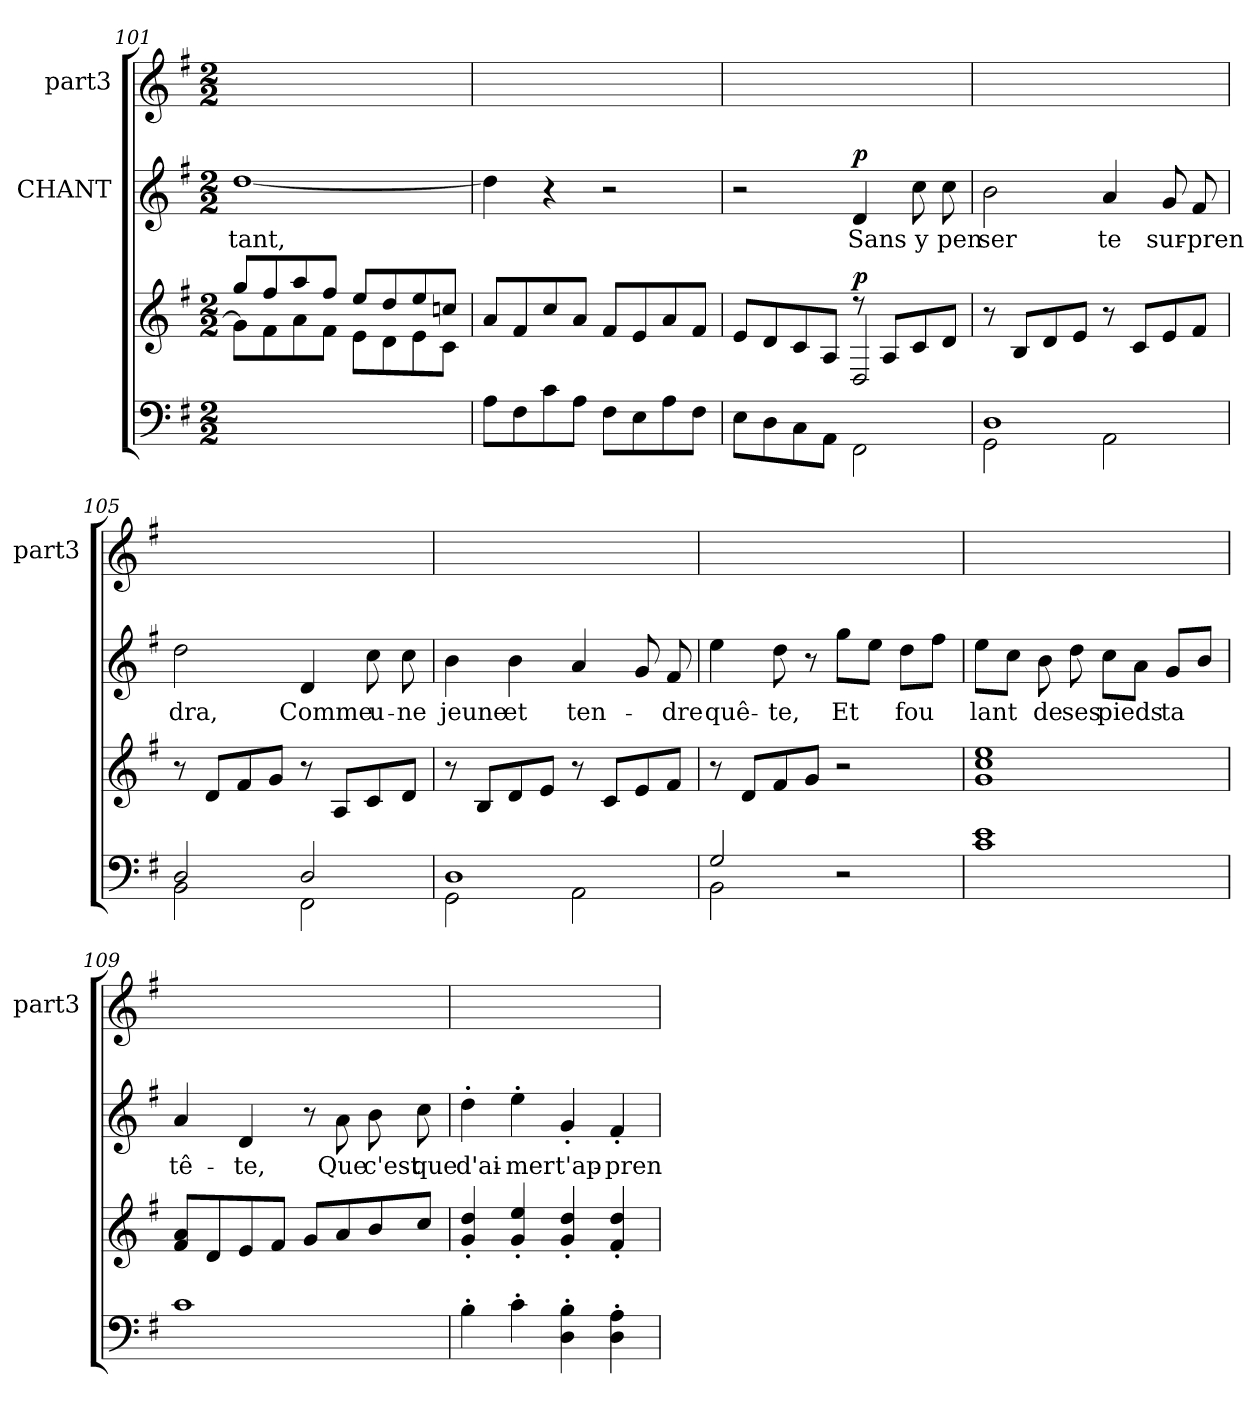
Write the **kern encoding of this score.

**kern	**kern	**dynam	**kern	**text	**dynam	**kern
*part3	*part3	*part3	*part2	*part2	*part2	*part1
*staff4	*staff3	*staff3/4	*staff2	*staff2	*staff2	*staff1
*	*	*	*I"CHANT	*	*	*I"part3
*	*	*	*	*	*	*I'part3
!!LO:LB:g=z
*clefF4	*clefG2	*	*clefG2	*	*	*clefG2
*k[f#]	*k[f#]	*	*k[f#]	*	*	*k[f#]
*M2/2	*M2/2	*	*M2/2	*	*	*M2/2
=101	=101	=101	=101	=101	=101	=101
*	*^	*	*	*	*	*
1ryy	8ggi/L	8gj\L]	.	[1ddi/	tant,	.	1ryy
.	8ff#i/	8f#j\	.	.	.	.	.
.	8aai/	8aj\	.	.	.	.	.
.	8ff#i/J	8f#j\J	.	.	.	.	.
.	8eei/L	8ej\L	.	.	.	.	.
.	8ddi/	8dj\	.	.	.	.	.
.	8eei/	8ej\	.	.	.	.	.
.	8ccni/J	8cj\J	.	.	.	.	.
*	*v	*v	*	*	*	*	*
=102	=102	=102	=102	=102	=102	=102
8Aj\L	8ai/L	.	4ddi\]	.	.	1ryy
8F#j\	8f#i/	.	.	.	.	.
8cj\	8cci/	.	4r	.	.	.
8Aj\J	8ai/J	.	.	.	.	.
8F#j\L	8f#i/L	.	2r	.	.	.
8Ej\	8ei/	.	.	.	.	.
8Aj\	8ai/	.	.	.	.	.
8F#j\J	8f#i/J	.	.	.	.	.
=103	=103	=103	=103	=103	=103	=103
*	*^	*	*	*	*	*
8Ej\L	8ei/L	8ryy	.	2r	.	.	1ryy
8Dj\	8di/	8ryy	.	.	.	.	.
8Cj\	8ci/	8ryy	.	.	.	.	.
8AAj\J	8Ai/J	8ryy	.	.	.	.	.
!	!	!	!LO:DY:a	!	!	!LO:DY:a	!
2FF#j\	8r	2DZ/	p	4di/	Sans	p	.
.	8Ai/L	.	.	.	.	.	.
.	8ci/	.	.	8cci\	y	.	.
.	8di/J	.	.	8cci\	pen	.	.
*	*v	*v	*	*	*	*	*
=104	=104	=104	=104	=104	=104	=104
*^	*	*	*	*	*	*
1Dj/	2GGZ\	8r	.	2bi\	ser	.	1ryy
.	.	8Bi/L	.	.	.	.	.
.	.	8di/	.	.	.	.	.
.	.	8ei/J	.	.	.	.	.
.	2AAZ\	8r	.	4ai/	te	.	.
.	.	8ci/L	.	.	.	.	.
.	.	8ei/	.	8gi/	sur-	.	.
.	.	8f#i/J	.	8f#i/	pren	.	.
!!LO:PB:g=z
=105	=105	=105	=105	=105	=105	=105	=105
2Dj/	2BBZ\	8r	.	2ddi\	dra,	.	1ryy
.	.	8di/L	.	.	.	.	.
.	.	8f#i/	.	.	.	.	.
.	.	8gi/J	.	.	.	.	.
2Dj/	2FF#Z\	8r	.	4di/	Comme	.	.
.	.	8Ai/L	.	.	.	.	.
.	.	8ci/	.	8cci\	u-	.	.
.	.	8di/J	.	8cci\	ne	.	.
=106	=106	=106	=106	=106	=106	=106	=106
1Dj/	2GGZ\	8r	.	4bi\	jeune	.	1ryy
.	.	8Bi/L	.	.	.	.	.
.	.	8di/	.	4bi\	et	.	.
.	.	8ei/J	.	.	.	.	.
.	2AAZ\	8r	.	4ai/	ten-	.	.
.	.	8ci/L	.	.	.	.	.
.	.	8ei/	.	8gi/	.	.	.
.	.	8f#i/J	.	8f#i/	dre	.	.
=107	=107	=107	=107	=107	=107	=107	=107
2Gj/	2BBZ\	8r	.	4eei\	quê-	.	1ryy
.	.	8di/L	.	.	.	.	.
.	.	8f#i/	.	8ddi\	te,	.	.
.	.	8gi/J	.	8r	.	.	.
2r	2ryy	2r	.	8ggi\L	Et	.	.
.	.	.	.	8eei\J	.	.	.
.	.	.	.	8ddi\L	fou	.	.
.	.	.	.	8ff#i\J	--	.	.
*v	*v	*	*	*	*	*	*
=108	=108	=108	=108	=108	=108	=108
1cj/ 1ej/	1gi/ 1eei/ 1cci/	.	8eei\L	lant	.	1ryy
.	.	.	8cci\J	.	.	.
.	.	.	8bi\	de	.	.
.	.	.	8ddi\	ses	.	.
.	.	.	8cci\L	pieds	.	.
.	.	.	8ai\J	.	.	.
.	.	.	8gi/L	ta	.	.
.	.	.	8bi/J	.	.	.
!!LO:LB:g=z
=109	=109	=109	=109	=109	=109	=109
1cj/	8f#i/ 8ai/L	.	4ai/	tê-	.	1ryy
.	8di/	.	.	.	.	.
.	8ei/	.	4di/	te,	.	.
.	8f#i/J	.	.	.	.	.
.	8gi/L	.	8r	.	.	.
.	8ai/	.	8ai\	Que	.	.
.	8bi/	.	8bi\	c'est	.	.
.	8cci/J	.	8cci\	que	.	.
=110	=110	=110	=110	=110	=110	=110
4B'>j\	4ddi'</ 4gi'</	.	4dd'>i\	d'ai-	.	1ryy
4c'>j\	4eei'</ 4gi'</	.	4ee'>i\	mer	.	.
4Dj'>\ 4Bj'>\	4ddi'</ 4gi'</	.	4g'<i/	t'ap-	.	.
4Dj'>\ 4Aj'>\	4ddi'</ 4f#i'</	.	4f#'<i/	pren-	.	.
=	=	=	=	=	=	=
*-	*-	*-	*-	*-	*-	*-
